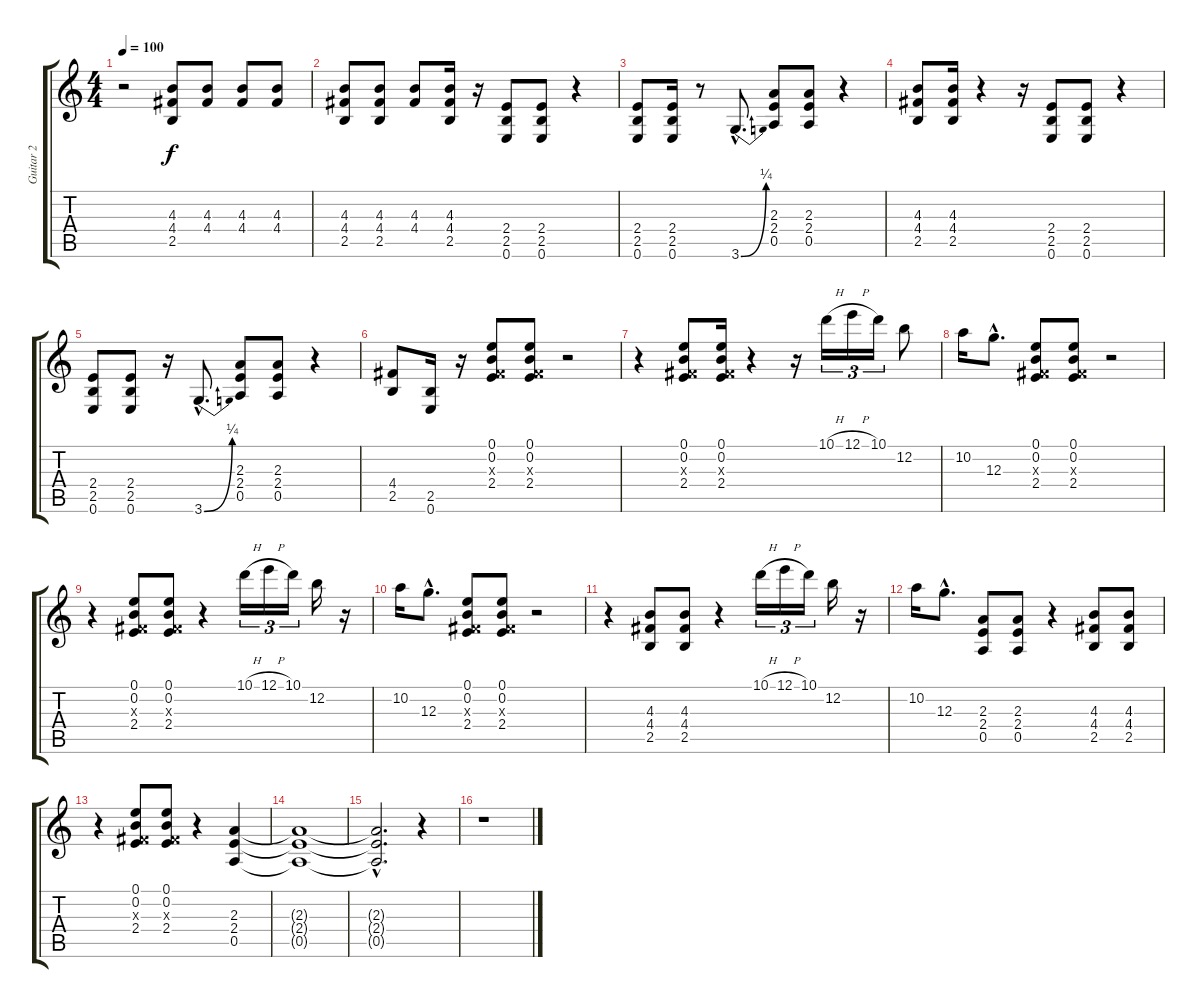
\track ("Guitar 2" "Guitar 2") {instrument overdrivenguitar}
\staff {score tabs}
\tuning (E4 B3 G3 D3 A2 E2) {hide}
\ts (4 4)
\tempo 100
\clef g2
\ks c
r.2{dy f} (4.3 4.4 2.5).8 (4.3 4.4).8 (4.3 4.4).8 (4.3 4.4).8 |
(4.3 4.4 2.5).8 (4.3 4.4 2.5).8 (4.3 4.4).8 (4.3 4.4 2.5).16 r.16 (2.4 2.5 0.6).8 (2.4 2.5 0.6).8 r.4 |
(2.4 2.5 0.6).8 (2.4 2.5 0.6).16 r.8 3.6{be (bend 0 0 60 1) hac}.8{d} (2.3 2.4 0.5).8 (2.3 2.4 0.5).8 r.4 |
(4.3 4.4 2.5).8 (4.3 4.4 2.5).16 r.4 r.16 (2.4 2.5 0.6).8 (2.4 2.5 0.6).8 r.4 |
(2.4 2.5 0.6).8 (2.4 2.5 0.6).8 r.16 3.6{be (bend 0 0 60 1) hac}.8{d} (2.3 2.4 0.5).8 (2.3 2.4 0.5).8 r.4 |
(4.4 2.5).8 (2.5 0.6).16 r.16 (0.1 0.2 -1.3{x} 2.4).8 (0.1 0.2 -1.3{x} 2.4).8 r.2 |
r.4 (0.1 0.2 -1.3{x} 2.4).8 (0.1 0.2 -1.3{x} 2.4).16 r.4 r.16 10.1{h}.16{tu (3 2)} 12.1{h}.16{tu (3 2)} 10.1.16{tu (3 2)} 12.2.8 |
10.2.16 12.3{hac}.8{d} (0.1 0.2 -1.3{x} 2.4).8 (0.1 0.2 -1.3{x} 2.4).8 r.2 |
r.4 (0.1 0.2 -1.3{x} 2.4).8 (0.1 0.2 -1.3{x} 2.4).8 r.4 10.1{h}.16{tu (3 2)} 12.1{h}.16{tu (3 2)} 10.1.16{tu (3 2)} 12.2.16 r.16 |
10.2.16 12.3{hac}.8{d} (0.1 0.2 -1.3{x} 2.4).8 (0.1 0.2 -1.3{x} 2.4).8 r.2 |
r.4 (4.3 4.4 2.5).8 (4.3 4.4 2.5).8 r.4 10.1{h}.16{tu (3 2)} 12.1{h}.16{tu (3 2)} 10.1.16{tu (3 2)} 12.2.16 r.16 |
10.2.16 12.3{hac}.8{d} (2.3 2.4 0.5).8 (2.3 2.4 0.5).8 r.4 (4.3 4.4 2.5).8 (4.3 4.4 2.5).8 |
r.4 (0.1 0.2 -1.3{x} 2.4).8 (0.1 0.2 -1.3{x} 2.4).8 r.4 (2.3 2.4 0.5).4 |
(2.3{t} 2.4{t} 0.5{t}).1 |
(2.3{hac t} 2.4{hac t} 0.5{hac t}).2{d} r.4 |
r.1
